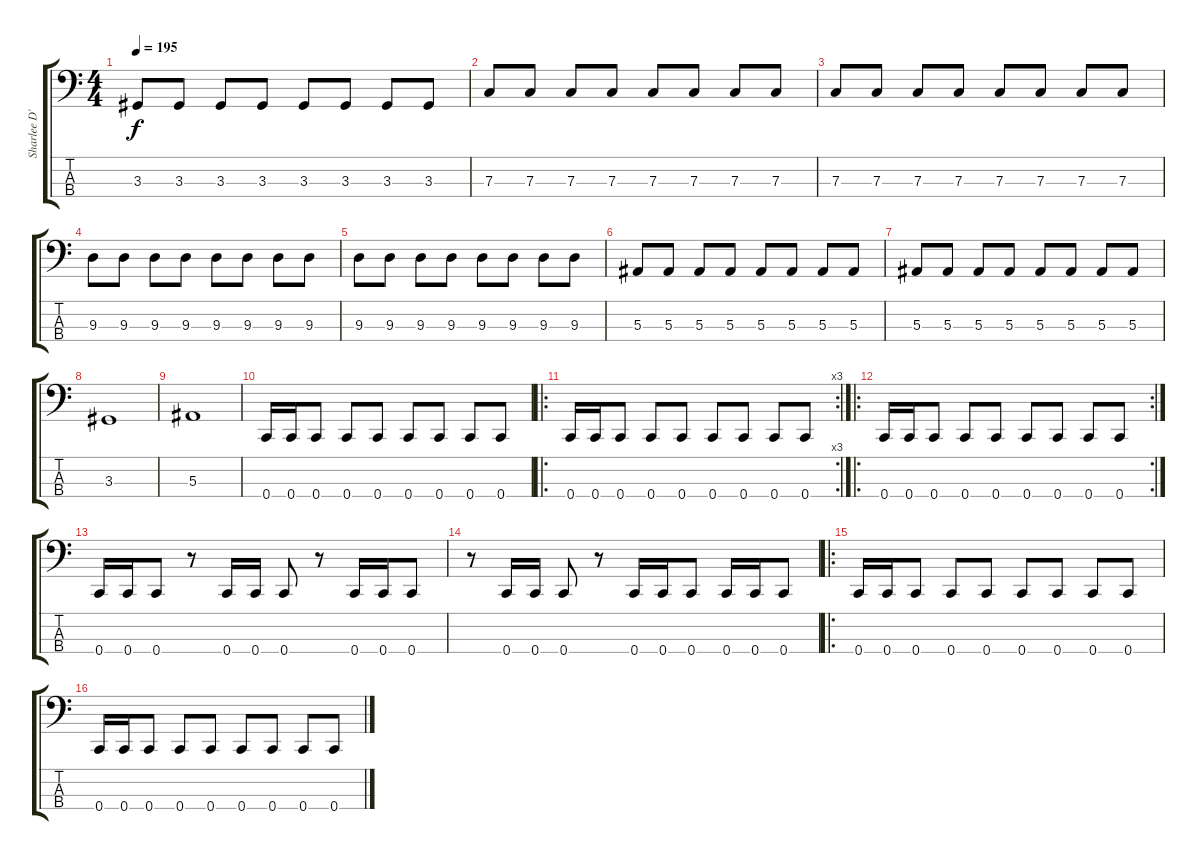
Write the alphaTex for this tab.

\track ("Sharlee D'Angelo" "Sharlee D'") {instrument electricbassfinger}
\staff {score tabs}
\tuning (Eb2 Bb1 F1 C1) {hide}
\ts (4 4)
\tempo 195
\clef f4
\ks c
3.3.8{dy f} 3.3.8 3.3.8 3.3.8 3.3.8 3.3.8 3.3.8 3.3.8 |
7.3.8 7.3.8 7.3.8 7.3.8 7.3.8 7.3.8 7.3.8 7.3.8 |
7.3.8 7.3.8 7.3.8 7.3.8 7.3.8 7.3.8 7.3.8 7.3.8 |
9.3.8 9.3.8 9.3.8 9.3.8 9.3.8 9.3.8 9.3.8 9.3.8 |
9.3.8 9.3.8 9.3.8 9.3.8 9.3.8 9.3.8 9.3.8 9.3.8 |
5.3.8 5.3.8 5.3.8 5.3.8 5.3.8 5.3.8 5.3.8 5.3.8 |
5.3.8 5.3.8 5.3.8 5.3.8 5.3.8 5.3.8 5.3.8 5.3.8 |
3.3.1 |
5.3.1 |
0.4.16 0.4.16 0.4.8 0.4.8 0.4.8 0.4.8 0.4.8 0.4.8 0.4.8 |
\ro
\rc 3
0.4.16 0.4.16 0.4.8 0.4.8 0.4.8 0.4.8 0.4.8 0.4.8 0.4.8 |
\ro
\rc 2
0.4.16 0.4.16 0.4.8 0.4.8 0.4.8 0.4.8 0.4.8 0.4.8 0.4.8 |
0.4.16 0.4.16 0.4.8 r.8 0.4.16 0.4.16 0.4.8 r.8 0.4.16 0.4.16 0.4.8 |
r.8 0.4.16 0.4.16 0.4.8 r.8 0.4.16 0.4.16 0.4.8 0.4.16 0.4.16 0.4.8 |
\ro
0.4.16 0.4.16 0.4.8 0.4.8 0.4.8 0.4.8 0.4.8 0.4.8 0.4.8 |
0.4.16 0.4.16 0.4.8 0.4.8 0.4.8 0.4.8 0.4.8 0.4.8 0.4.8
